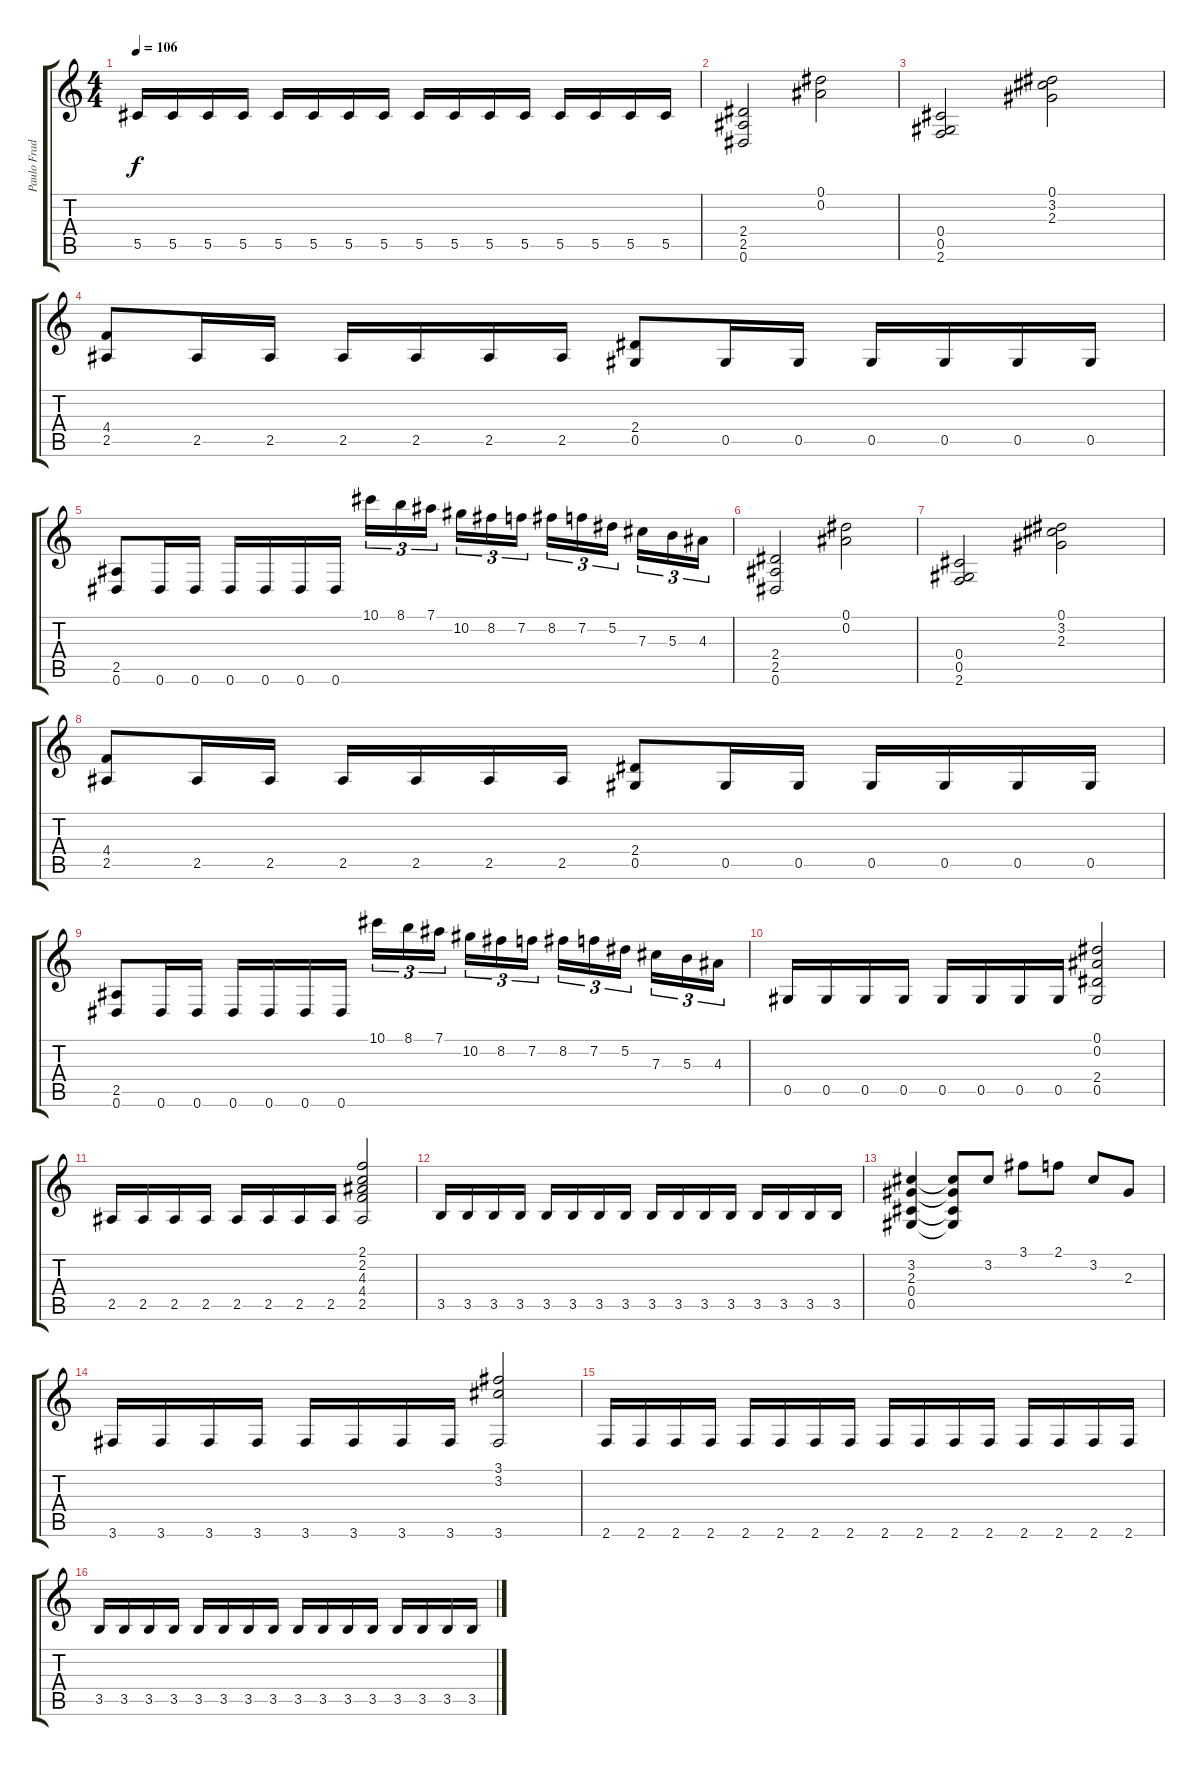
\track ("Paulo Frade Base" "Paulo Frad") {instrument overdrivenguitar}
\staff {score tabs}
\tuning (Eb4 Bb3 Gb3 Db3 Ab2 Eb2) {hide}
\ts (4 4)
\tempo 106
\clef g2
\ks c
5.5.16{dy f} 5.5.16 5.5.16 5.5.16 5.5.16 5.5.16 5.5.16 5.5.16 5.5.16 5.5.16 5.5.16 5.5.16 5.5.16 5.5.16 5.5.16 5.5.16 |
(2.4 2.5 0.6).2 (0.1 0.2).2 |
(0.4 0.5 2.6).2 (0.1 3.2 2.3).2 |
(4.4 2.5).8 2.5.16 2.5.16 2.5.16 2.5.16 2.5.16 2.5.16 (2.4 0.5).8 0.5.16 0.5.16 0.5.16 0.5.16 0.5.16 0.5.16 |
(2.5 0.6).8 0.6.16 0.6.16 0.6.16 0.6.16 0.6.16 0.6.16 10.1.16{tu (3 2)} 8.1.16{tu (3 2)} 7.1.16{tu (3 2)} 10.2.16{tu (3 2)} 8.2.16{tu (3 2)} 7.2.16{tu (3 2)} 8.2.16{tu (3 2)} 7.2.16{tu (3 2)} 5.2.16{tu (3 2)} 7.3.16{tu (3 2)} 5.3.16{tu (3 2)} 4.3.16{tu (3 2)} |
(2.4 2.5 0.6).2 (0.1 0.2).2 |
(0.4 0.5 2.6).2 (0.1 3.2 2.3).2 |
(4.4 2.5).8 2.5.16 2.5.16 2.5.16 2.5.16 2.5.16 2.5.16 (2.4 0.5).8 0.5.16 0.5.16 0.5.16 0.5.16 0.5.16 0.5.16 |
(2.5 0.6).8 0.6.16 0.6.16 0.6.16 0.6.16 0.6.16 0.6.16 10.1.16{tu (3 2)} 8.1.16{tu (3 2)} 7.1.16{tu (3 2)} 10.2.16{tu (3 2)} 8.2.16{tu (3 2)} 7.2.16{tu (3 2)} 8.2.16{tu (3 2)} 7.2.16{tu (3 2)} 5.2.16{tu (3 2)} 7.3.16{tu (3 2)} 5.3.16{tu (3 2)} 4.3.16{tu (3 2)} |
0.5.16 0.5.16 0.5.16 0.5.16 0.5.16 0.5.16 0.5.16 0.5.16 (0.1 0.2 2.4 0.5).2 |
2.5.16 2.5.16 2.5.16 2.5.16 2.5.16 2.5.16 2.5.16 2.5.16 (2.1 2.2 4.3 4.4 2.5).2 |
3.5.16 3.5.16 3.5.16 3.5.16 3.5.16 3.5.16 3.5.16 3.5.16 3.5.16 3.5.16 3.5.16 3.5.16 3.5.16 3.5.16 3.5.16 3.5.16 |
(3.2 2.3 0.4 0.5).4 (3.2{t} 2.3{t} 0.4{t} 0.5{t}).8 3.2.8 3.1.8 2.1.8 3.2.8 2.3.8 |
3.6.16 3.6.16 3.6.16 3.6.16 3.6.16 3.6.16 3.6.16 3.6.16 (3.1 3.2 3.6).2 |
2.6.16 2.6.16 2.6.16 2.6.16 2.6.16 2.6.16 2.6.16 2.6.16 2.6.16 2.6.16 2.6.16 2.6.16 2.6.16 2.6.16 2.6.16 2.6.16 |
3.5.16 3.5.16 3.5.16 3.5.16 3.5.16 3.5.16 3.5.16 3.5.16 3.5.16 3.5.16 3.5.16 3.5.16 3.5.16 3.5.16 3.5.16 3.5.16
